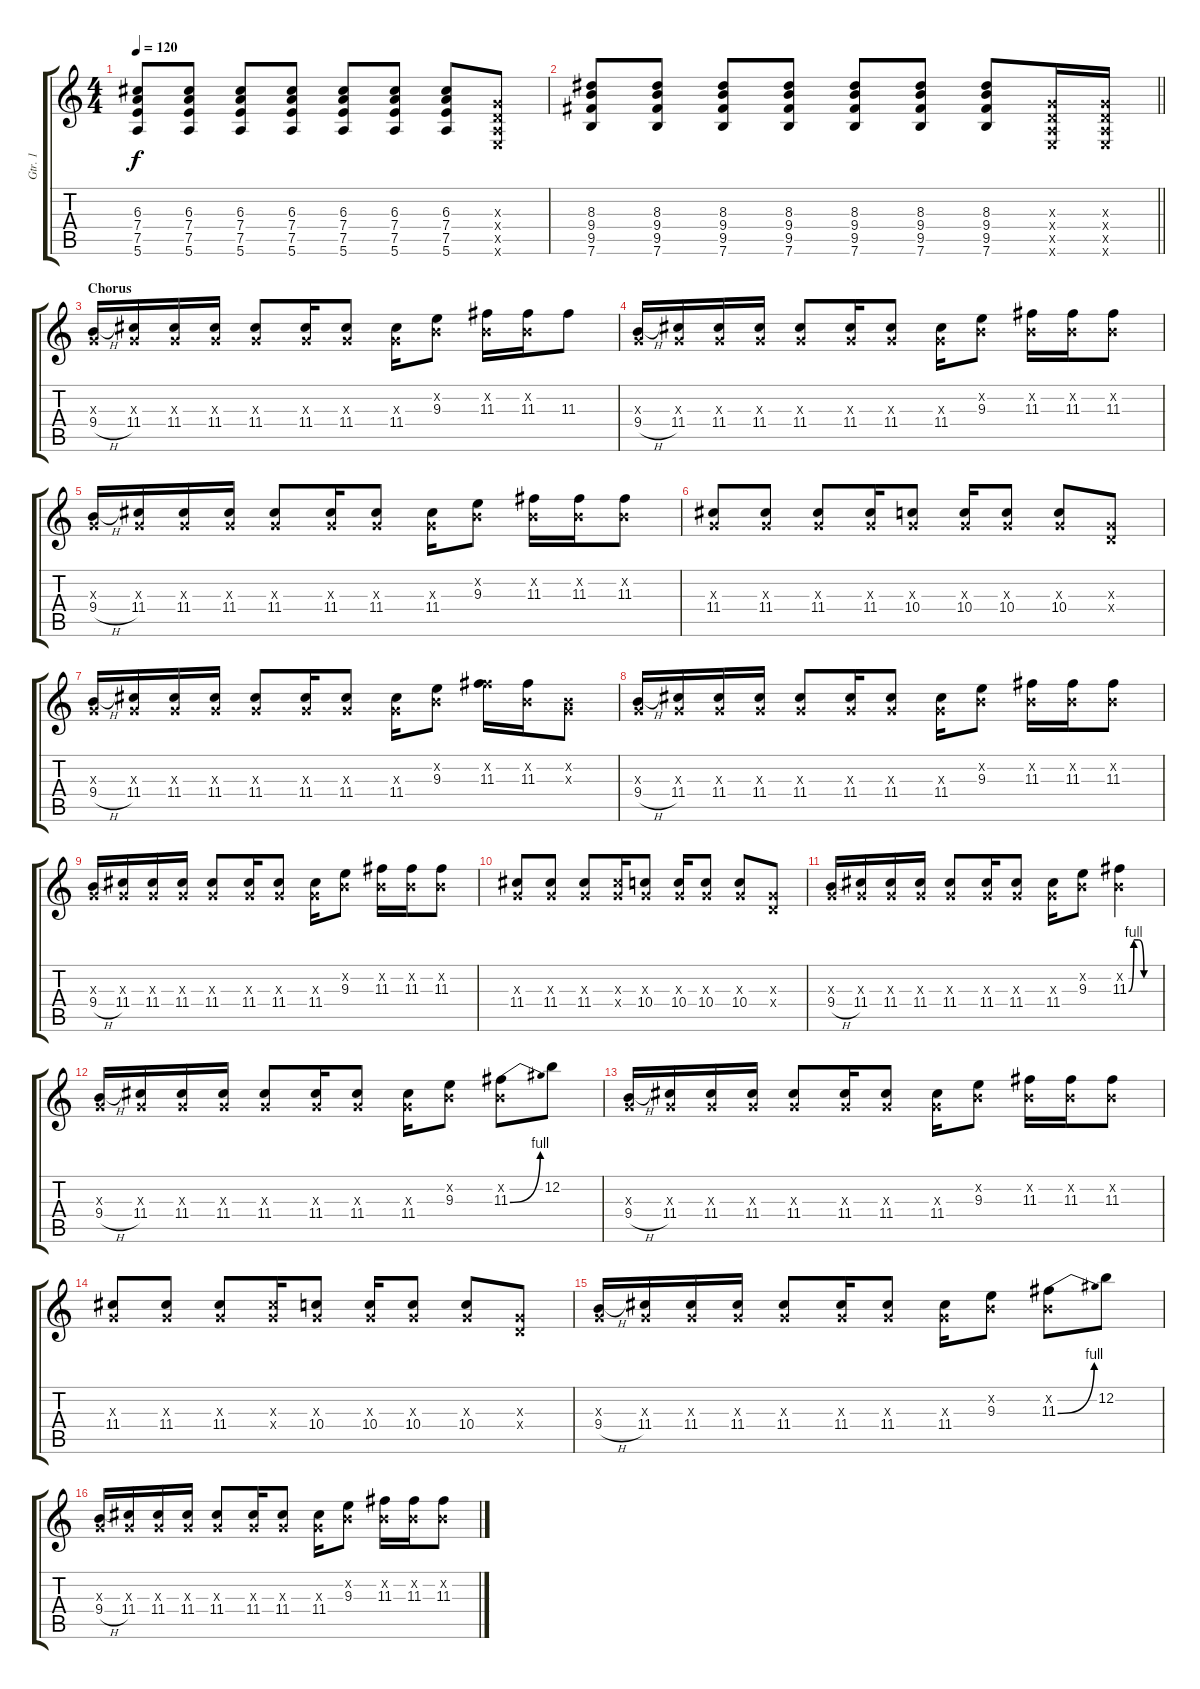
\track ("Gtr. 1" "Gtr. 1") {instrument electricguitarclean}
\staff {score tabs}
\tuning (E4 B3 G3 D3 A2 E2) {hide}
\ts (4 4)
\tempo 120
\clef g2
\ks c
(6.3 7.4 7.5 5.6).8{dy f} (6.3 7.4 7.5 5.6).8 (6.3 7.4 7.5 5.6).8 (6.3 7.4 7.5 5.6).8 (6.3 7.4 7.5 5.6).8 (6.3 7.4 7.5 5.6).8 (6.3 7.4 7.5 5.6).8 (0.3{x} 0.4{x} 0.5{x} 0.6{x}).8 |
\barLineRight lightlight
(8.3 9.4 9.5 7.6).8 (8.3 9.4 9.5 7.6).8 (8.3 9.4 9.5 7.6).8 (8.3 9.4 9.5 7.6).8 (8.3 9.4 9.5 7.6).8 (8.3 9.4 9.5 7.6).8 (8.3 9.4 9.5 7.6).8 (0.3{x} 0.4{x} 0.5{x} 0.6{x}).16 (0.3{x} 0.4{x} 0.5{x} 0.6{x}).16 |
\section ("" "Chorus")
(0.3{x} 9.4{h}).16 (0.3{x} 11.4).16 (0.3{x} 11.4).16 (0.3{x} 11.4).16 (0.3{x} 11.4).8 (0.3{x} 11.4).16 (0.3{x} 11.4).8 (0.3{x} 11.4).16 (0.2{x} 9.3).8 (0.2{x} 11.3).16 (0.2{x} 11.3).16 11.3.8 |
(0.3{x} 9.4{h}).16 (0.3{x} 11.4).16 (0.3{x} 11.4).16 (0.3{x} 11.4).16 (0.3{x} 11.4).8 (0.3{x} 11.4).16 (0.3{x} 11.4).8 (0.3{x} 11.4).16 (0.2{x} 9.3).8 (0.2{x} 11.3).16 (0.2{x} 11.3).16 (0.2{x} 11.3).8 |
(0.3{x} 9.4{h}).16 (0.3{x} 11.4).16 (0.3{x} 11.4).16 (0.3{x} 11.4).16 (0.3{x} 11.4).8 (0.3{x} 11.4).16 (0.3{x} 11.4).8 (0.3{x} 11.4).16 (0.2{x} 9.3).8 (0.2{x} 11.3).16 (0.2{x} 11.3).16 (0.2{x} 11.3).8 |
(0.3{x} 11.4).8 (0.3{x} 11.4).8 (0.3{x} 11.4).8 (0.3{x} 11.4).16 (0.3{x} 10.4).8 (0.3{x} 10.4).16 (0.3{x} 10.4).8 (0.3{x} 10.4).8 (0.3{x} 0.4{x}).8 |
(0.3{x} 9.4{h}).16 (0.3{x} 11.4).16 (0.3{x} 11.4).16 (0.3{x} 11.4).16 (0.3{x} 11.4).8 (0.3{x} 11.4).16 (0.3{x} 11.4).8 (0.3{x} 11.4).16 (0.2{x} 9.3).8 (7.2{x} 11.3).16 (0.2{x} 11.3).16 (0.2{x} 0.3{x}).8 |
(0.3{x} 9.4{h}).16 (0.3{x} 11.4).16 (0.3{x} 11.4).16 (0.3{x} 11.4).16 (0.3{x} 11.4).8 (0.3{x} 11.4).16 (0.3{x} 11.4).8 (0.3{x} 11.4).16 (0.2{x} 9.3).8 (0.2{x} 11.3).16 (0.2{x} 11.3).16 (0.2{x} 11.3).8 |
(0.3{x} 9.4{h}).16 (0.3{x} 11.4).16 (0.3{x} 11.4).16 (0.3{x} 11.4).16 (0.3{x} 11.4).8 (0.3{x} 11.4).16 (0.3{x} 11.4).8 (0.3{x} 11.4).16 (0.2{x} 9.3).8 (0.2{x} 11.3).16 (0.2{x} 11.3).16 (0.2{x} 11.3).8 |
(0.3{x} 11.4).8 (0.3{x} 11.4).8 (0.3{x} 11.4).8 (0.3{x} 11.4{x}).16 (0.3{x} 10.4).8 (0.3{x} 10.4).16 (0.3{x} 10.4).8 (0.3{x} 10.4).8 (0.3{x} 0.4{x}).8 |
(0.3{x} 9.4{h}).16 (0.3{x} 11.4).16 (0.3{x} 11.4).16 (0.3{x} 11.4).16 (0.3{x} 11.4).8 (0.3{x} 11.4).16 (0.3{x} 11.4).8 (0.3{x} 11.4).16 (0.2{x} 9.3).8 (0.2{x} 11.3{be (custom 0 0 10 4 20 4 30 0 60 0)}).4 |
(0.3{x} 9.4{h}).16 (0.3{x} 11.4).16 (0.3{x} 11.4).16 (0.3{x} 11.4).16 (0.3{x} 11.4).8 (0.3{x} 11.4).16 (0.3{x} 11.4).8 (0.3{x} 11.4).16 (0.2{x} 9.3).8 (0.2{x} 11.3{be (bend 0 0 60 4)}).8 12.2.8 |
(0.3{x} 9.4{h}).16 (0.3{x} 11.4).16 (0.3{x} 11.4).16 (0.3{x} 11.4).16 (0.3{x} 11.4).8 (0.3{x} 11.4).16 (0.3{x} 11.4).8 (0.3{x} 11.4).16 (0.2{x} 9.3).8 (0.2{x} 11.3).16 (0.2{x} 11.3).16 (0.2{x} 11.3).8 |
(0.3{x} 11.4).8 (0.3{x} 11.4).8 (0.3{x} 11.4).8 (0.3{x} 11.4{x}).16 (0.3{x} 10.4).8 (0.3{x} 10.4).16 (0.3{x} 10.4).8 (0.3{x} 10.4).8 (0.3{x} 0.4{x}).8 |
(0.3{x} 9.4{h}).16 (0.3{x} 11.4).16 (0.3{x} 11.4).16 (0.3{x} 11.4).16 (0.3{x} 11.4).8 (0.3{x} 11.4).16 (0.3{x} 11.4).8 (0.3{x} 11.4).16 (0.2{x} 9.3).8 (0.2{x} 11.3{be (bend 0 0 60 4)}).8 12.2.8 |
(0.3{x} 9.4{h}).16 (0.3{x} 11.4).16 (0.3{x} 11.4).16 (0.3{x} 11.4).16 (0.3{x} 11.4).8 (0.3{x} 11.4).16 (0.3{x} 11.4).8 (0.3{x} 11.4).16 (0.2{x} 9.3).8 (0.2{x} 11.3).16 (0.2{x} 11.3).16 (0.2{x} 11.3).8
